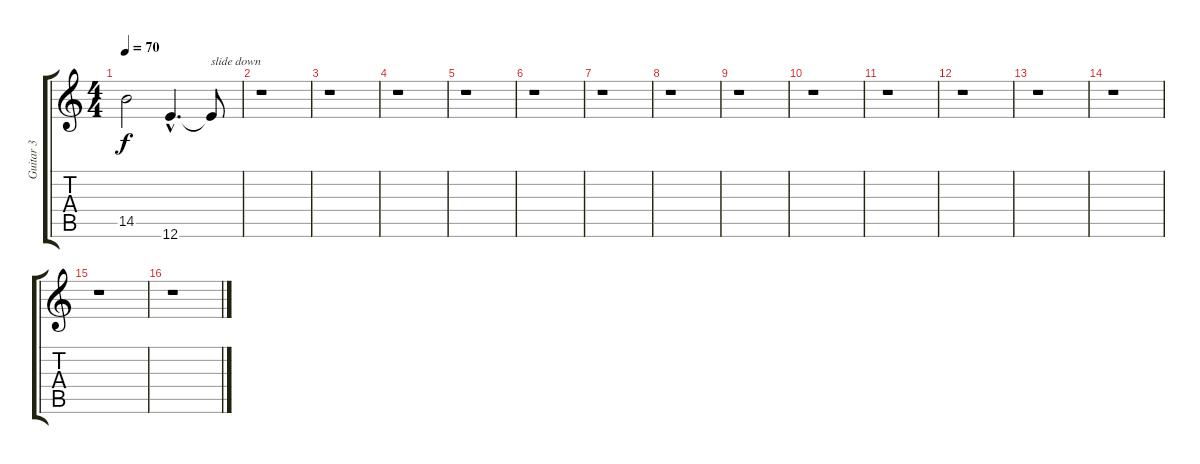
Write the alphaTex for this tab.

\track ("Guitar 3" "Guitar 3") {instrument overdrivenguitar}
\staff {score tabs}
\tuning (E4 B3 G3 D3 A2 E2) {hide}
\ts (4 4)
\tempo 70
\clef g2
\ks c
14.5{t}.2{dy f} 12.6{hac}.4{d} 12.6{t}.8{txt "slide down"} |
r.1 |
r.1 |
r.1 |
r.1 |
r.1 |
r.1 |
r.1 |
r.1 |
r.1 |
r.1 |
r.1 |
r.1 |
r.1 |
r.1 |
r.1
